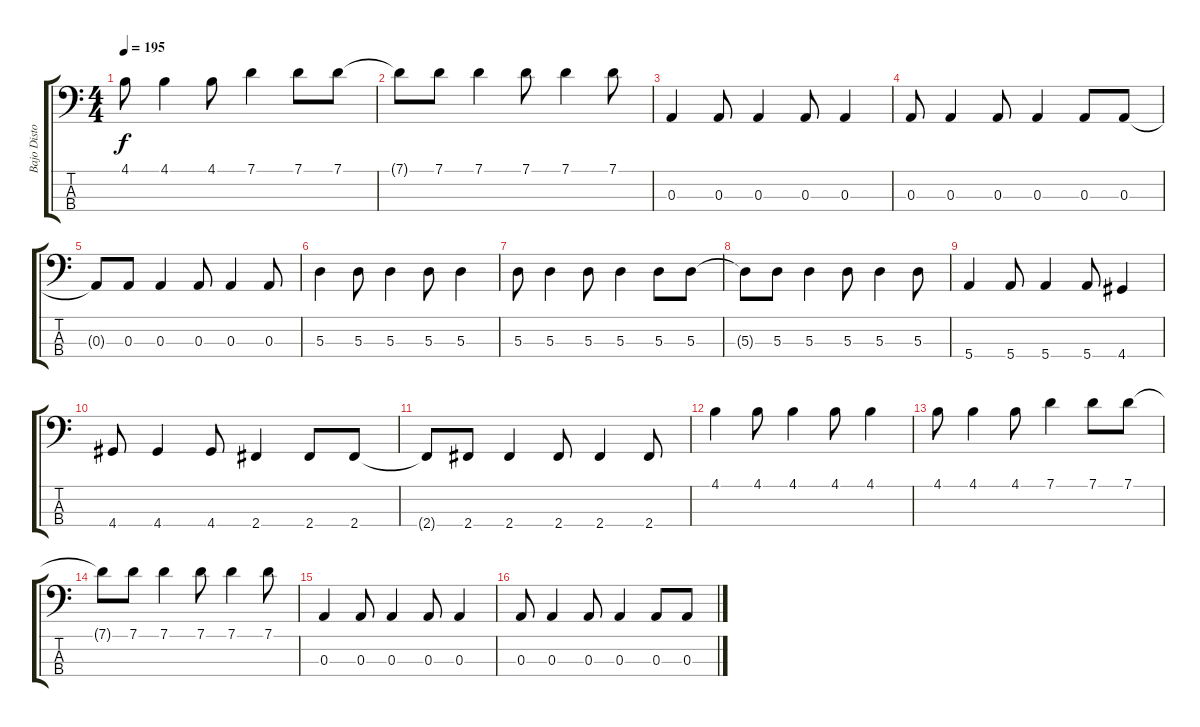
\track ("Bajo Distorsion" "Bajo Disto") {instrument synthbass2}
\staff {score tabs}
\tuning (G2 D2 A1 E1) {hide}
\ts (4 4)
\tempo 195
\clef f4
\ks c
4.1.8{dy f} 4.1.4 4.1.8 7.1.4 7.1.8 7.1.8 |
7.1{t}.8 7.1.8 7.1.4 7.1.8 7.1.4 7.1.8 |
0.3.4 0.3.8 0.3.4 0.3.8 0.3.4 |
0.3.8 0.3.4 0.3.8 0.3.4 0.3.8 0.3.8 |
0.3{t}.8 0.3.8 0.3.4 0.3.8 0.3.4 0.3.8 |
5.3.4 5.3.8 5.3.4 5.3.8 5.3.4 |
5.3.8 5.3.4 5.3.8 5.3.4 5.3.8 5.3.8 |
5.3{t}.8 5.3.8 5.3.4 5.3.8 5.3.4 5.3.8 |
5.4.4 5.4.8 5.4.4 5.4.8 4.4.4 |
4.4.8 4.4.4 4.4.8 2.4.4 2.4.8 2.4.8 |
2.4{t}.8 2.4.8 2.4.4 2.4.8 2.4.4 2.4.8 |
4.1.4 4.1.8 4.1.4 4.1.8 4.1.4 |
4.1.8 4.1.4 4.1.8 7.1.4 7.1.8 7.1.8 |
7.1{t}.8 7.1.8 7.1.4 7.1.8 7.1.4 7.1.8 |
0.3.4 0.3.8 0.3.4 0.3.8 0.3.4 |
0.3.8 0.3.4 0.3.8 0.3.4 0.3.8 0.3.8
